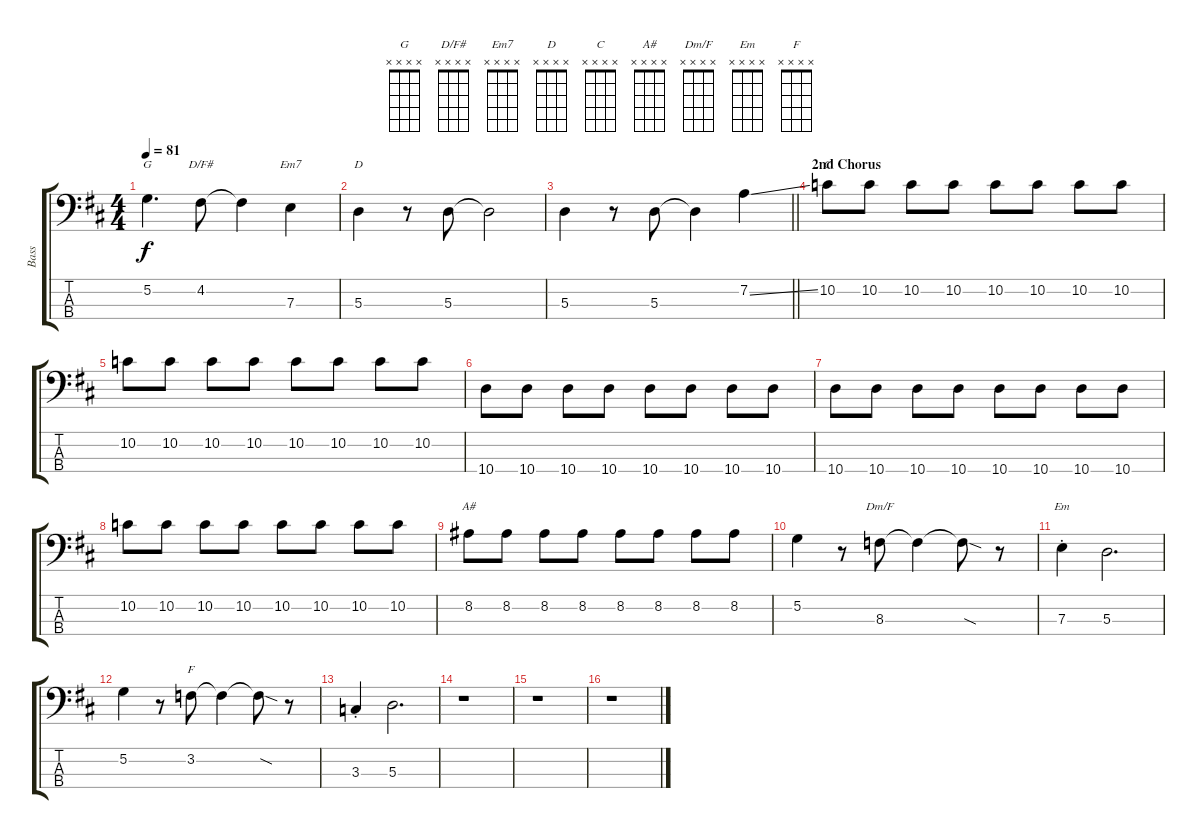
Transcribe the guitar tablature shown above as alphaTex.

\track ("Bass" "Bass") {instrument electricbassfinger}
\staff {score tabs}
\tuning (G2 D2 A1 E1) {hide}
\chord ("G" x x x x)
\chord ("D/F#" x x x x)
\chord ("Em7" x x x x)
\chord ("D" x x x x)
\chord ("C" x x x x)
\chord ("A#" x x x x)
\chord ("Dm/F" x x x x)
\chord ("Em" x x x x)
\chord ("F" x x x x)
\ts (4 4)
\tempo 81
\clef f4
\ks d
5.2.4{d ch "G" dy f} 4.2.8{ch "D/F#"} 4.2{t}.4 7.3.4{ch "Em7"} |
5.3.4{ch "D"} r.8 5.3.8 5.3{t}.2 |
\barLineRight lightlight
5.3.4 r.8 5.3.8 5.3{t}.4 7.2{ss}.4 |
\section ("" "2nd Chorus")
10.2.8{ch "C"} 10.2.8 10.2.8 10.2.8 10.2.8 10.2.8 10.2.8 10.2.8 |
10.2.8 10.2.8 10.2.8 10.2.8 10.2.8 10.2.8 10.2.8 10.2.8 |
10.4.8 10.4.8 10.4.8 10.4.8 10.4.8 10.4.8 10.4.8 10.4.8 |
10.4.8 10.4.8 10.4.8 10.4.8 10.4.8 10.4.8 10.4.8 10.4.8 |
10.2.8 10.2.8 10.2.8 10.2.8 10.2.8 10.2.8 10.2.8 10.2.8 |
8.2.8{ch "A#"} 8.2.8 8.2.8 8.2.8 8.2.8 8.2.8 8.2.8 8.2.8 |
5.2.4 r.8 8.3.8{ch "Dm/F"} 8.3{t}.4 8.3{sod t}.8 r.8 |
7.3{st}.4{ch "Em"} 5.3.2{d} |
5.2.4 r.8 3.2.8{ch "F"} 3.2{t}.4 3.2{sod t}.8 r.8 |
3.3{st}.4 5.3.2{d} |
r.1 |
r.1 |
r.1
